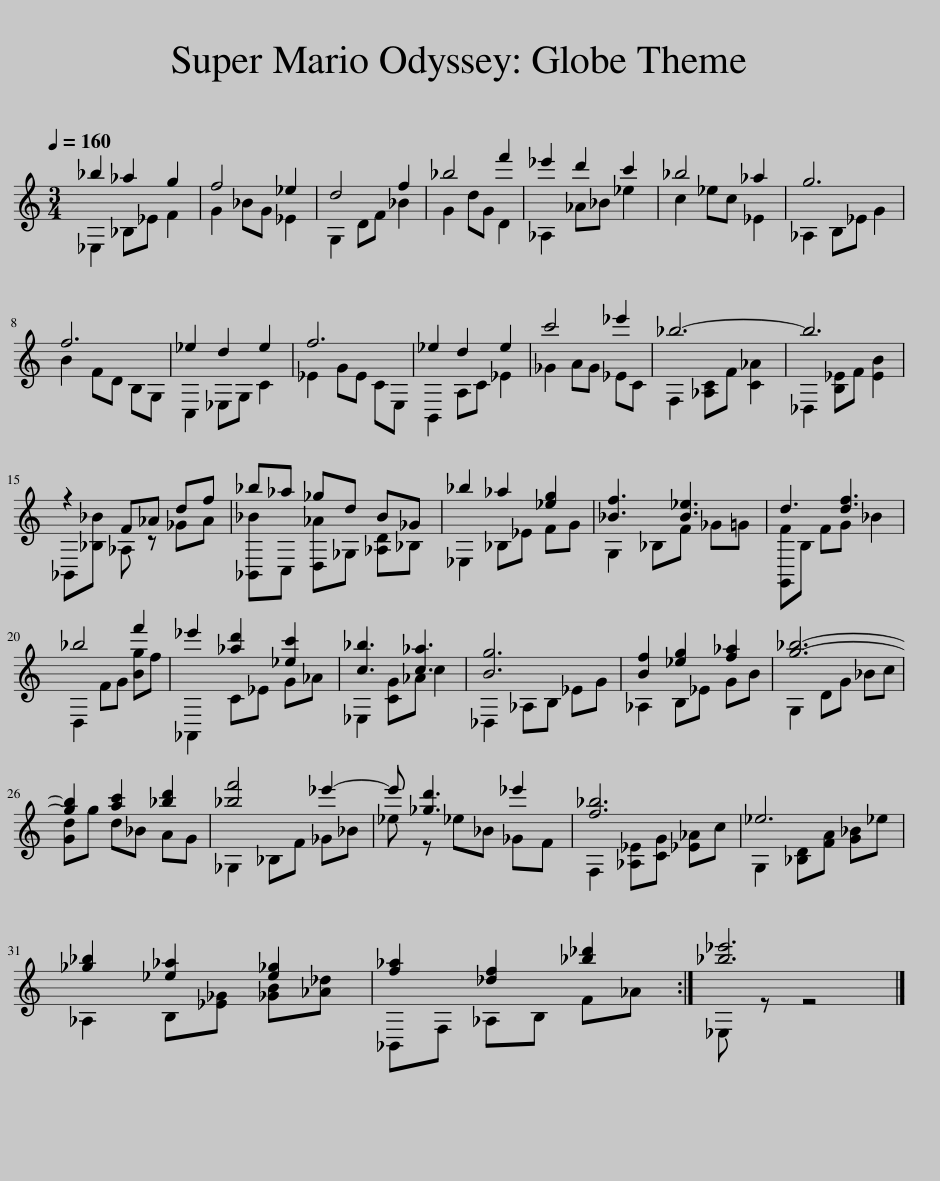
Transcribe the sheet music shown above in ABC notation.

X:1
%%score ( 1 2 )
L:1/8
Q:1/4=160
M:3/4
I:linebreak $
K:C
V:1 treble transpose=24
V:2 treble transpose="24 "
V:1
 _b2 _a2 g2 | f4 _e2 | d4 f2 | _b4 f'2 | _e'2 d'2 c'2 | %5
 _b4 _a2 | g6 |$ f6 | _e2 d2 e2 | f6 | %10
 _e2 d2 e2 | c'4 _e'2 | _b6- | b6 |$ z2 F_A df | %15
 _b_a _gd _B_G | _b2 _a2 [_eg]2 | [_Bf]3 [B_e]3 | d3 [df]3 |$ _b4 f'2 | %20
 _e'2 [_ad']2 [_ec']2 | [c_b]3 [c_a]3 | [Bg]6 | [Bf]2 [_eg]2 [f_a]2 | [g_b]6- |$ %25
 [gb]2 [ac']2 [_bd']2 | [_bf']4 _e'2- | e' [_gd']3 _e'2 | [f_b]6 | _e6 |$ %30
 [_g_b]2 [_e_a]2 [e_g]2 | [f_a]2 [_df]2 [_b_d']2 :| [_b_e']6 |] %33
V:2
 _E,2 _B,_E F2 | G2 _BG _E2 | G,2 DF _B2 | G2 dG D2 | _A,2 _A_B _e2 | %5
 c2 _ec _E2 | _A,2 B,_E G2 |$ B2 FD B,G, | C,2 _E,G, C2 | _E2 GE CE, | %10
 B,,2 A,C _E2 | _G2 AG _EC | F,2 [_A,C]F [C_A]2 | _D,2 [B,_E]F [EB]2 |$ _B,,[_B,_B] _A, z _G_A | %15
 [_B,,_B]C, [D,_A]_G, [_A,D]_B, | _E,2 _B,_E FG | G,2 _B,F _G=G | [G,,F]B, FG _B2 |$ D,2 FG [Bg]f | %20
 _A,,2 C_E G_A | _E,2 [CG]_A c2 | _D,2 _A,B, _EG | _A,2 B,_E GB | G,2 DG _Bc |$ %25
 [Gd]g d_B AG | _G,2 _B,F _G_B | _e z _e_B _GF | F,2 [_A,_E][CG] [_E_A]c | G,2 [_B,D][FA] [G_B]_e |$ %30
 _A,2 B,[_E_G] [_GB][_A_d] | _B,,F, _A,B, F_A :| _E, z z4 |] %33
